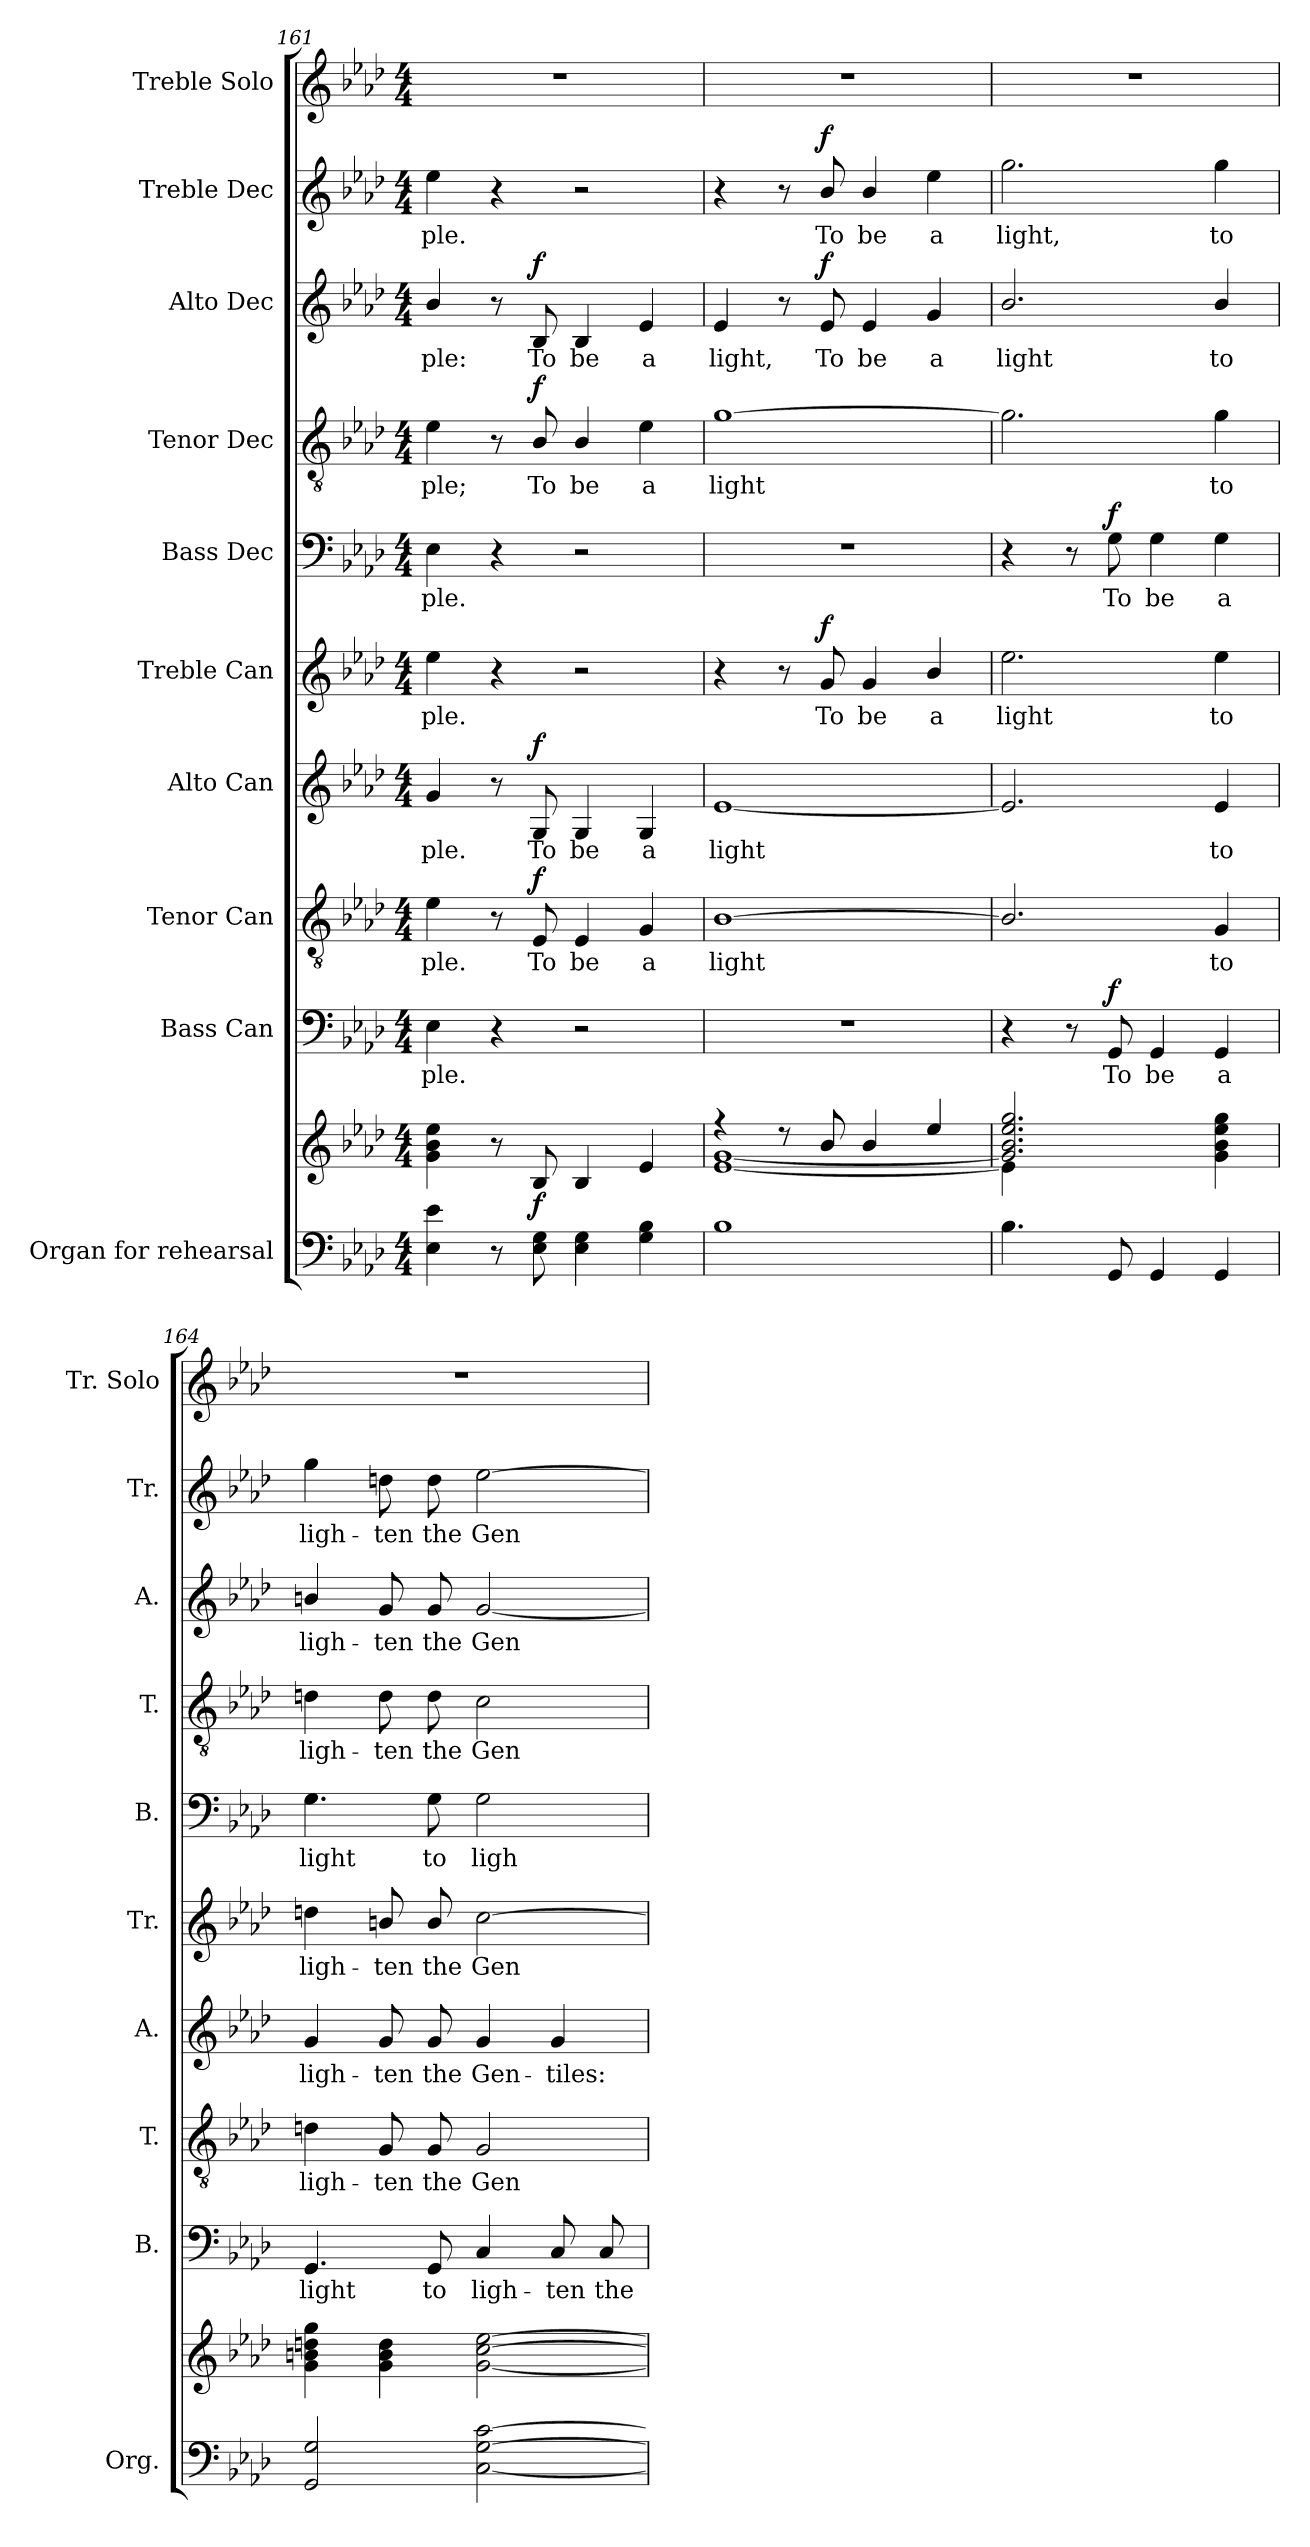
**kern	**kern	**dynam	**kern	**text	**dynam	**kern	**text	**dynam	**kern	**text	**dynam	**kern	**text	**dynam	**kern	**text	**dynam	**kern	**text	**dynam	**kern	**text	**dynam	**kern	**text	**dynam	**kern
*part10	*part10	*part10	*part9	*part9	*part9	*part8	*part8	*part8	*part7	*part7	*part7	*part6	*part6	*part6	*part5	*part5	*part5	*part4	*part4	*part4	*part3	*part3	*part3	*part2	*part2	*part2	*part1
*staff11	*staff10	*staff10/11	*staff9	*staff9	*staff9	*staff8	*staff8	*staff8	*staff7	*staff7	*staff7	*staff6	*staff6	*staff6	*staff5	*staff5	*staff5	*staff4	*staff4	*staff4	*staff3	*staff3	*staff3	*staff2	*staff2	*staff2	*staff1
*I"Organ for  rehearsal	*	*	*I"Bass Can	*	*	*I"Tenor Can	*	*	*I"Alto Can	*	*	*I"Treble Can	*	*	*I"Bass Dec	*	*	*I"Tenor Dec	*	*	*I"Alto Dec	*	*	*I"Treble Dec	*	*	*I"Treble Solo
*I'Org.	*	*	*I'B.	*	*	*I'T.	*	*	*I'A.	*	*	*I'Tr.	*	*	*I'B.	*	*	*I'T.	*	*	*I'A.	*	*	*I'Tr.	*	*	*I'Tr. Solo
*clefF4	*clefG2	*	*clefF4	*	*	*clefGv2	*	*	*clefG2	*	*	*clefG2	*	*	*clefF4	*	*	*clefGv2	*	*	*clefG2	*	*	*clefG2	*	*	*clefG2
*	*	*	*	*	*	*ITrd7c12	*	*	*	*	*	*	*	*	*	*	*	*ITrd7c12	*	*	*	*	*	*	*	*	*
*k[b-e-a-d-]	*k[b-e-a-d-]	*	*k[b-e-a-d-]	*	*	*k[b-e-a-d-]	*	*	*k[b-e-a-d-]	*	*	*k[b-e-a-d-]	*	*	*k[b-e-a-d-]	*	*	*k[b-e-a-d-]	*	*	*k[b-e-a-d-]	*	*	*k[b-e-a-d-]	*	*	*k[b-e-a-d-]
*A-:	*A-:	*	*A-:	*	*	*A-:	*	*	*A-:	*	*	*A-:	*	*	*A-:	*	*	*A-:	*	*	*A-:	*	*	*A-:	*	*	*A-:
*M4/4	*M4/4	*	*M4/4	*	*	*M4/4	*	*	*M4/4	*	*	*M4/4	*	*	*M4/4	*	*	*M4/4	*	*	*M4/4	*	*	*M4/4	*	*	*M4/4
=161	=161	=161	=161	=161	=161	=161	=161	=161	=161	=161	=161	=161	=161	=161	=161	=161	=161	=161	=161	=161	=161	=161	=161	=161	=161	=161	=161
!	!	!	!	!LO:LY:b:color=#000000	!	!	!	!	!	!	!	!	!	!	!	!	!	!	!	!	!	!	!	!	!	!	!
!	!	!	!	!	!	!	!LO:LY:b:color=#000000	!	!	!	!	!	!	!	!	!	!	!	!	!	!	!	!	!	!	!	!
!	!	!	!	!	!	!	!	!	!	!LO:LY:b:color=#000000	!	!	!	!	!	!	!	!	!	!	!	!	!	!	!	!	!
!	!	!	!	!	!	!	!	!	!	!	!	!	!LO:LY:b:color=#000000	!	!	!	!	!	!	!	!	!	!	!	!	!	!
!	!	!	!	!	!	!	!	!	!	!	!	!	!	!	!	!LO:LY:b:color=#000000	!	!	!	!	!	!	!	!	!	!	!
!	!	!	!	!	!	!	!	!	!	!	!	!	!	!	!	!	!	!	!LO:LY:b:color=#000000	!	!	!	!	!	!	!	!
!	!	!	!	!	!	!	!	!	!	!	!	!	!	!	!	!	!	!	!	!	!	!LO:LY:b:color=#000000	!	!	!	!	!
!	!	!	!	!	!	!	!	!	!	!	!	!	!	!	!	!	!	!	!	!	!	!	!	!	!LO:LY:b:color=#000000	!	!
4E-i\ 4e-i	4gi\ 4b-i 4ee-i	.	4E-i\	-ple.	.	4E-i\	-ple.	.	4gi/	-ple.	.	4ee-i\	-ple.	.	4E-i\	-ple.	.	4E-i\	-ple;	.	4b-i/	-ple:	.	4ee-i\	-ple.	.	1r
8r	8r	.	4r	.	.	8r	.	.	8r	.	.	4r	.	.	4r	.	.	8r	.	.	8r	.	.	4r	.	.	.
!	!	!	!	!	!	!	!LO:LY:b:color=#000000	!	!	!	!	!	!	!	!	!	!	!	!	!	!	!	!	!	!	!	!
!	!	!	!	!	!	!	!	!	!	!LO:LY:b:color=#000000	!	!	!	!	!	!	!	!	!	!	!	!	!	!	!	!	!
!	!	!	!	!	!	!	!	!	!	!	!	!	!	!	!	!	!	!	!LO:LY:b:color=#000000	!	!	!	!	!	!	!	!
!	!	!	!	!	!	!	!	!	!	!	!	!	!	!	!	!	!	!	!	!	!	!LO:LY:b:color=#000000	!	!	!	!	!
8E-i\ 8Gi	8B-i/	f	.	.	.	8EE-i/	To	f	8Gi/	To	f	.	.	.	.	.	.	8BB-i/	To	f	8B-i/	To	f	.	.	.	.
!	!	!	!	!	!	!	!LO:LY:b:color=#000000	!	!	!	!	!	!	!	!	!	!	!	!	!	!	!	!	!	!	!	!
!	!	!	!	!	!	!	!	!	!	!LO:LY:b:color=#000000	!	!	!	!	!	!	!	!	!	!	!	!	!	!	!	!	!
!	!	!	!	!	!	!	!	!	!	!	!	!	!	!	!	!	!	!	!LO:LY:b:color=#000000	!	!	!	!	!	!	!	!
!	!	!	!	!	!	!	!	!	!	!	!	!	!	!	!	!	!	!	!	!	!	!LO:LY:b:color=#000000	!	!	!	!	!
4E-i\ 4Gi	4B-i/	.	2r	.	.	4EE-i/	be	.	4Gi/	be	.	2r	.	.	2r	.	.	4BB-i/	be	.	4B-i/	be	.	2r	.	.	.
!	!	!	!	!	!	!	!LO:LY:b:color=#000000	!	!	!	!	!	!	!	!	!	!	!	!	!	!	!	!	!	!	!	!
!	!	!	!	!	!	!	!	!	!	!LO:LY:b:color=#000000	!	!	!	!	!	!	!	!	!	!	!	!	!	!	!	!	!
!	!	!	!	!	!	!	!	!	!	!	!	!	!	!	!	!	!	!	!LO:LY:b:color=#000000	!	!	!	!	!	!	!	!
!	!	!	!	!	!	!	!	!	!	!	!	!	!	!	!	!	!	!	!	!	!	!LO:LY:b:color=#000000	!	!	!	!	!
4Gi\ 4B-i	4e-i/	.	.	.	.	4GGi/	a	.	4Gi/	a	.	.	.	.	.	.	.	4E-i\	a	.	4e-i/	a	.	.	.	.	.
!!LO:LB:g=z
=162	=162	=162	=162	=162	=162	=162	=162	=162	=162	=162	=162	=162	=162	=162	=162	=162	=162	=162	=162	=162	=162	=162	=162	=162	=162	=162	=162
*	*^	*	*	*	*	*	*	*	*	*	*	*	*	*	*	*	*	*	*	*	*	*	*	*	*	*	*
!	!	!	!	!	!	!	!	!LO:LY:b:color=#000000	!	!	!	!	!	!	!	!	!	!	!	!	!	!	!	!	!	!	!	!
!	!	!	!	!	!	!	!	!	!	!	!LO:LY:b:color=#000000	!	!	!	!	!	!	!	!	!	!	!	!	!	!	!	!	!
!	!	!	!	!	!	!	!	!	!	!	!	!	!	!	!	!	!	!	!	!LO:LY:b:color=#000000	!	!	!	!	!	!	!	!
!	!	!	!	!	!	!	!	!	!	!	!	!	!	!	!	!	!	!	!	!	!	!	!LO:LY:b:color=#000000	!	!	!	!	!
1B-i	4r	[1e-i [1gi	.	1r	.	.	[1BB-i	light	.	[1e-i	light	.	4r	.	.	1r	.	.	[1Gi	light	.	4e-i/	light,	.	4r	.	.	1r
.	8r	.	.	.	.	.	.	.	.	.	.	.	8r	.	.	.	.	.	.	.	.	8r	.	.	8r	.	.	.
!	!	!	!	!	!	!	!	!	!	!	!	!	!	!LO:LY:b:color=#000000	!	!	!	!	!	!	!	!	!	!	!	!	!	!
!	!	!	!	!	!	!	!	!	!	!	!	!	!	!	!	!	!	!	!	!	!	!	!LO:LY:b:color=#000000	!	!	!	!	!
!	!	!	!	!	!	!	!	!	!	!	!	!	!	!	!	!	!	!	!	!	!	!	!	!	!	!LO:LY:b:color=#000000	!	!
.	8b-i/	.	.	.	.	.	.	.	.	.	.	.	8gi/	To	f	.	.	.	.	.	.	8e-i/	To	f	8b-i/	To	f	.
!	!	!	!	!	!	!	!	!	!	!	!	!	!	!LO:LY:b:color=#000000	!	!	!	!	!	!	!	!	!	!	!	!	!	!
!	!	!	!	!	!	!	!	!	!	!	!	!	!	!	!	!	!	!	!	!	!	!	!LO:LY:b:color=#000000	!	!	!	!	!
!	!	!	!	!	!	!	!	!	!	!	!	!	!	!	!	!	!	!	!	!	!	!	!	!	!	!LO:LY:b:color=#000000	!	!
.	4b-i/	.	.	.	.	.	.	.	.	.	.	.	4gi/	be	.	.	.	.	.	.	.	4e-i/	be	.	4b-i/	be	.	.
!	!	!	!	!	!	!	!	!	!	!	!	!	!	!LO:LY:b:color=#000000	!	!	!	!	!	!	!	!	!	!	!	!	!	!
!	!	!	!	!	!	!	!	!	!	!	!	!	!	!	!	!	!	!	!	!	!	!	!LO:LY:b:color=#000000	!	!	!	!	!
!	!	!	!	!	!	!	!	!	!	!	!	!	!	!	!	!	!	!	!	!	!	!	!	!	!	!LO:LY:b:color=#000000	!	!
.	4ee-i/	.	.	.	.	.	.	.	.	.	.	.	4b-i/	a	.	.	.	.	.	.	.	4gi/	a	.	4ee-i\	a	.	.
=163	=163	=163	=163	=163	=163	=163	=163	=163	=163	=163	=163	=163	=163	=163	=163	=163	=163	=163	=163	=163	=163	=163	=163	=163	=163	=163	=163	=163
!	!	!	!	!	!	!	!	!	!	!	!	!	!	!LO:LY:b:color=#000000	!	!	!	!	!	!	!	!	!	!	!	!	!	!
!	!	!	!	!	!	!	!	!	!	!	!	!	!	!	!	!	!	!	!	!	!	!	!LO:LY:b:color=#000000	!	!	!	!	!
!	!	!	!	!	!	!	!	!	!	!	!	!	!	!	!	!	!	!	!	!	!	!	!	!	!	!LO:LY:b:color=#000000	!	!
4.B-i\	2.gi/] 2.b-i 2.ee-i 2.ggi	4e-i\]	.	4r	.	.	2.BB-i/]	.	.	2.e-i/]	.	.	2.ee-i\	light	.	4r	.	.	2.Gi\]	.	.	2.b-i/	light	.	2.ggi\	light,	.	1r
.	.	2.ryy	.	8r	.	.	.	.	.	.	.	.	.	.	.	8r	.	.	.	.	.	.	.	.	.	.	.	.
!	!	!	!	!	!LO:LY:b:color=#000000	!	!	!	!	!	!	!	!	!	!	!	!	!	!	!	!	!	!	!	!	!	!	!
!	!	!	!	!	!	!	!	!	!	!	!	!	!	!	!	!	!LO:LY:b:color=#000000	!	!	!	!	!	!	!	!	!	!	!
8GGi/	.	.	.	8GGi/	To	f	.	.	.	.	.	.	.	.	.	8Gi\	To	f	.	.	.	.	.	.	.	.	.	.
!	!	!	!	!	!LO:LY:b:color=#000000	!	!	!	!	!	!	!	!	!	!	!	!	!	!	!	!	!	!	!	!	!	!	!
!	!	!	!	!	!	!	!	!	!	!	!	!	!	!	!	!	!LO:LY:b:color=#000000	!	!	!	!	!	!	!	!	!	!	!
4GGi/	.	.	.	4GGi/	be	.	.	.	.	.	.	.	.	.	.	4Gi\	be	.	.	.	.	.	.	.	.	.	.	.
!	!	!	!	!	!LO:LY:b:color=#000000	!	!	!	!	!	!	!	!	!	!	!	!	!	!	!	!	!	!	!	!	!	!	!
!	!	!	!	!	!	!	!	!LO:LY:b:color=#000000	!	!	!	!	!	!	!	!	!	!	!	!	!	!	!	!	!	!	!	!
!	!	!	!	!	!	!	!	!	!	!	!LO:LY:b:color=#000000	!	!	!	!	!	!	!	!	!	!	!	!	!	!	!	!	!
!	!	!	!	!	!	!	!	!	!	!	!	!	!	!LO:LY:b:color=#000000	!	!	!	!	!	!	!	!	!	!	!	!	!	!
!	!	!	!	!	!	!	!	!	!	!	!	!	!	!	!	!	!LO:LY:b:color=#000000	!	!	!	!	!	!	!	!	!	!	!
!	!	!	!	!	!	!	!	!	!	!	!	!	!	!	!	!	!	!	!	!LO:LY:b:color=#000000	!	!	!	!	!	!	!	!
!	!	!	!	!	!	!	!	!	!	!	!	!	!	!	!	!	!	!	!	!	!	!	!LO:LY:b:color=#000000	!	!	!	!	!
!	!	!	!	!	!	!	!	!	!	!	!	!	!	!	!	!	!	!	!	!	!	!	!	!	!	!LO:LY:b:color=#000000	!	!
4GGi/	4gi\ 4b-i 4ee-i 4ggi	.	.	4GGi/	a	.	4GGi/	to	.	4e-i/	to	.	4ee-i\	to	.	4Gi\	a	.	4Gi\	to	.	4b-i/	to	.	4ggi\	to	.	.
*	*v	*v	*	*	*	*	*	*	*	*	*	*	*	*	*	*	*	*	*	*	*	*	*	*	*	*	*	*
=164	=164	=164	=164	=164	=164	=164	=164	=164	=164	=164	=164	=164	=164	=164	=164	=164	=164	=164	=164	=164	=164	=164	=164	=164	=164	=164	=164
!	!	!	!	!LO:LY:b:color=#000000	!	!	!	!	!	!	!	!	!	!	!	!	!	!	!	!	!	!	!	!	!	!	!
!	!	!	!	!	!	!	!LO:LY:b:color=#000000	!	!	!	!	!	!	!	!	!	!	!	!	!	!	!	!	!	!	!	!
!	!	!	!	!	!	!	!	!	!	!LO:LY:b:color=#000000	!	!	!	!	!	!	!	!	!	!	!	!	!	!	!	!	!
!	!	!	!	!	!	!	!	!	!	!	!	!	!LO:LY:b:color=#000000	!	!	!	!	!	!	!	!	!	!	!	!	!	!
!	!	!	!	!	!	!	!	!	!	!	!	!	!	!	!	!LO:LY:b:color=#000000	!	!	!	!	!	!	!	!	!	!	!
!	!	!	!	!	!	!	!	!	!	!	!	!	!	!	!	!	!	!	!LO:LY:b:color=#000000	!	!	!	!	!	!	!	!
!	!	!	!	!	!	!	!	!	!	!	!	!	!	!	!	!	!	!	!	!	!	!LO:LY:b:color=#000000	!	!	!	!	!
!	!	!	!	!	!	!	!	!	!	!	!	!	!	!	!	!	!	!	!	!	!	!	!	!	!LO:LY:b:color=#000000	!	!
2GGi/ 2Gi	4gi\ 4bni 4ddni 4ggi	.	4.GGi/	light	.	4Dni\	ligh-	.	4gi/	ligh-	.	4ddni\	ligh-	.	4.Gi\	light	.	4Dni\	ligh-	.	4bni/	ligh-	.	4ggi\	ligh-	.	1r
!	!	!	!	!	!	!	!LO:LY:b:color=#000000	!	!	!	!	!	!	!	!	!	!	!	!	!	!	!	!	!	!	!	!
!	!	!	!	!	!	!	!	!	!	!LO:LY:b:color=#000000	!	!	!	!	!	!	!	!	!	!	!	!	!	!	!	!	!
!	!	!	!	!	!	!	!	!	!	!	!	!	!LO:LY:b:color=#000000	!	!	!	!	!	!	!	!	!	!	!	!	!	!
!	!	!	!	!	!	!	!	!	!	!	!	!	!	!	!	!	!	!	!LO:LY:b:color=#000000	!	!	!	!	!	!	!	!
!	!	!	!	!	!	!	!	!	!	!	!	!	!	!	!	!	!	!	!	!	!	!LO:LY:b:color=#000000	!	!	!	!	!
!	!	!	!	!	!	!	!	!	!	!	!	!	!	!	!	!	!	!	!	!	!	!	!	!	!LO:LY:b:color=#000000	!	!
.	4gi\ 4bi 4ddi	.	.	.	.	8GGi/	-ten	.	8gi/	-ten	.	8bni/	-ten	.	.	.	.	8Di\	-ten	.	8gi/	-ten	.	8ddni\	-ten	.	.
!	!	!	!	!LO:LY:b:color=#000000	!	!	!	!	!	!	!	!	!	!	!	!	!	!	!	!	!	!	!	!	!	!	!
!	!	!	!	!	!	!	!LO:LY:b:color=#000000	!	!	!	!	!	!	!	!	!	!	!	!	!	!	!	!	!	!	!	!
!	!	!	!	!	!	!	!	!	!	!LO:LY:b:color=#000000	!	!	!	!	!	!	!	!	!	!	!	!	!	!	!	!	!
!	!	!	!	!	!	!	!	!	!	!	!	!	!LO:LY:b:color=#000000	!	!	!	!	!	!	!	!	!	!	!	!	!	!
!	!	!	!	!	!	!	!	!	!	!	!	!	!	!	!	!LO:LY:b:color=#000000	!	!	!	!	!	!	!	!	!	!	!
!	!	!	!	!	!	!	!	!	!	!	!	!	!	!	!	!	!	!	!LO:LY:b:color=#000000	!	!	!	!	!	!	!	!
!	!	!	!	!	!	!	!	!	!	!	!	!	!	!	!	!	!	!	!	!	!	!LO:LY:b:color=#000000	!	!	!	!	!
!	!	!	!	!	!	!	!	!	!	!	!	!	!	!	!	!	!	!	!	!	!	!	!	!	!LO:LY:b:color=#000000	!	!
.	.	.	8GGi/	to	.	8GGi/	the	.	8gi/	the	.	8bi/	the	.	8Gi\	to	.	8Di\	the	.	8gi/	the	.	8ddi\	the	.	.
!	!	!	!	!LO:LY:b:color=#000000	!	!	!	!	!	!	!	!	!	!	!	!	!	!	!	!	!	!	!	!	!	!	!
!	!	!	!	!	!	!	!LO:LY:b:color=#000000	!	!	!	!	!	!	!	!	!	!	!	!	!	!	!	!	!	!	!	!
!	!	!	!	!	!	!	!	!	!	!LO:LY:b:color=#000000	!	!	!	!	!	!	!	!	!	!	!	!	!	!	!	!	!
!	!	!	!	!	!	!	!	!	!	!	!	!	!LO:LY:b:color=#000000	!	!	!	!	!	!	!	!	!	!	!	!	!	!
!	!	!	!	!	!	!	!	!	!	!	!	!	!	!	!	!LO:LY:b:color=#000000	!	!	!	!	!	!	!	!	!	!	!
!	!	!	!	!	!	!	!	!	!	!	!	!	!	!	!	!	!	!	!LO:LY:b:color=#000000	!	!	!	!	!	!	!	!
!	!	!	!	!	!	!	!	!	!	!	!	!	!	!	!	!	!	!	!	!	!	!LO:LY:b:color=#000000	!	!	!	!	!
!	!	!	!	!	!	!	!	!	!	!	!	!	!	!	!	!	!	!	!	!	!	!	!	!	!LO:LY:b:color=#000000	!	!
[2Ci\ [2Gi [2ci	[2gi\ [2cci [2ee-i	.	4Ci/	ligh-	.	2GGi/	Gen-	.	4gi/	Gen-	.	[2cci\	Gen-	.	2Gi\	ligh-	.	2Ci\	Gen-	.	[2gi/	Gen-	.	[2ee-i\	Gen-	.	.
!	!	!	!	!LO:LY:b:color=#000000	!	!	!	!	!	!	!	!	!	!	!	!	!	!	!	!	!	!	!	!	!	!	!
!	!	!	!	!	!	!	!	!	!	!LO:LY:b:color=#000000	!	!	!	!	!	!	!	!	!	!	!	!	!	!	!	!	!
.	.	.	8Ci/	-ten	.	.	.	.	4gi/	-tiles:	.	.	.	.	.	.	.	.	.	.	.	.	.	.	.	.	.
!	!	!	!	!LO:LY:b:color=#000000	!	!	!	!	!	!	!	!	!	!	!	!	!	!	!	!	!	!	!	!	!	!	!
.	.	.	8Ci/	the	.	.	.	.	.	.	.	.	.	.	.	.	.	.	.	.	.	.	.	.	.	.	.
=	=	=	=	=	=	=	=	=	=	=	=	=	=	=	=	=	=	=	=	=	=	=	=	=	=	=	=
*-	*-	*-	*-	*-	*-	*-	*-	*-	*-	*-	*-	*-	*-	*-	*-	*-	*-	*-	*-	*-	*-	*-	*-	*-	*-	*-	*-
